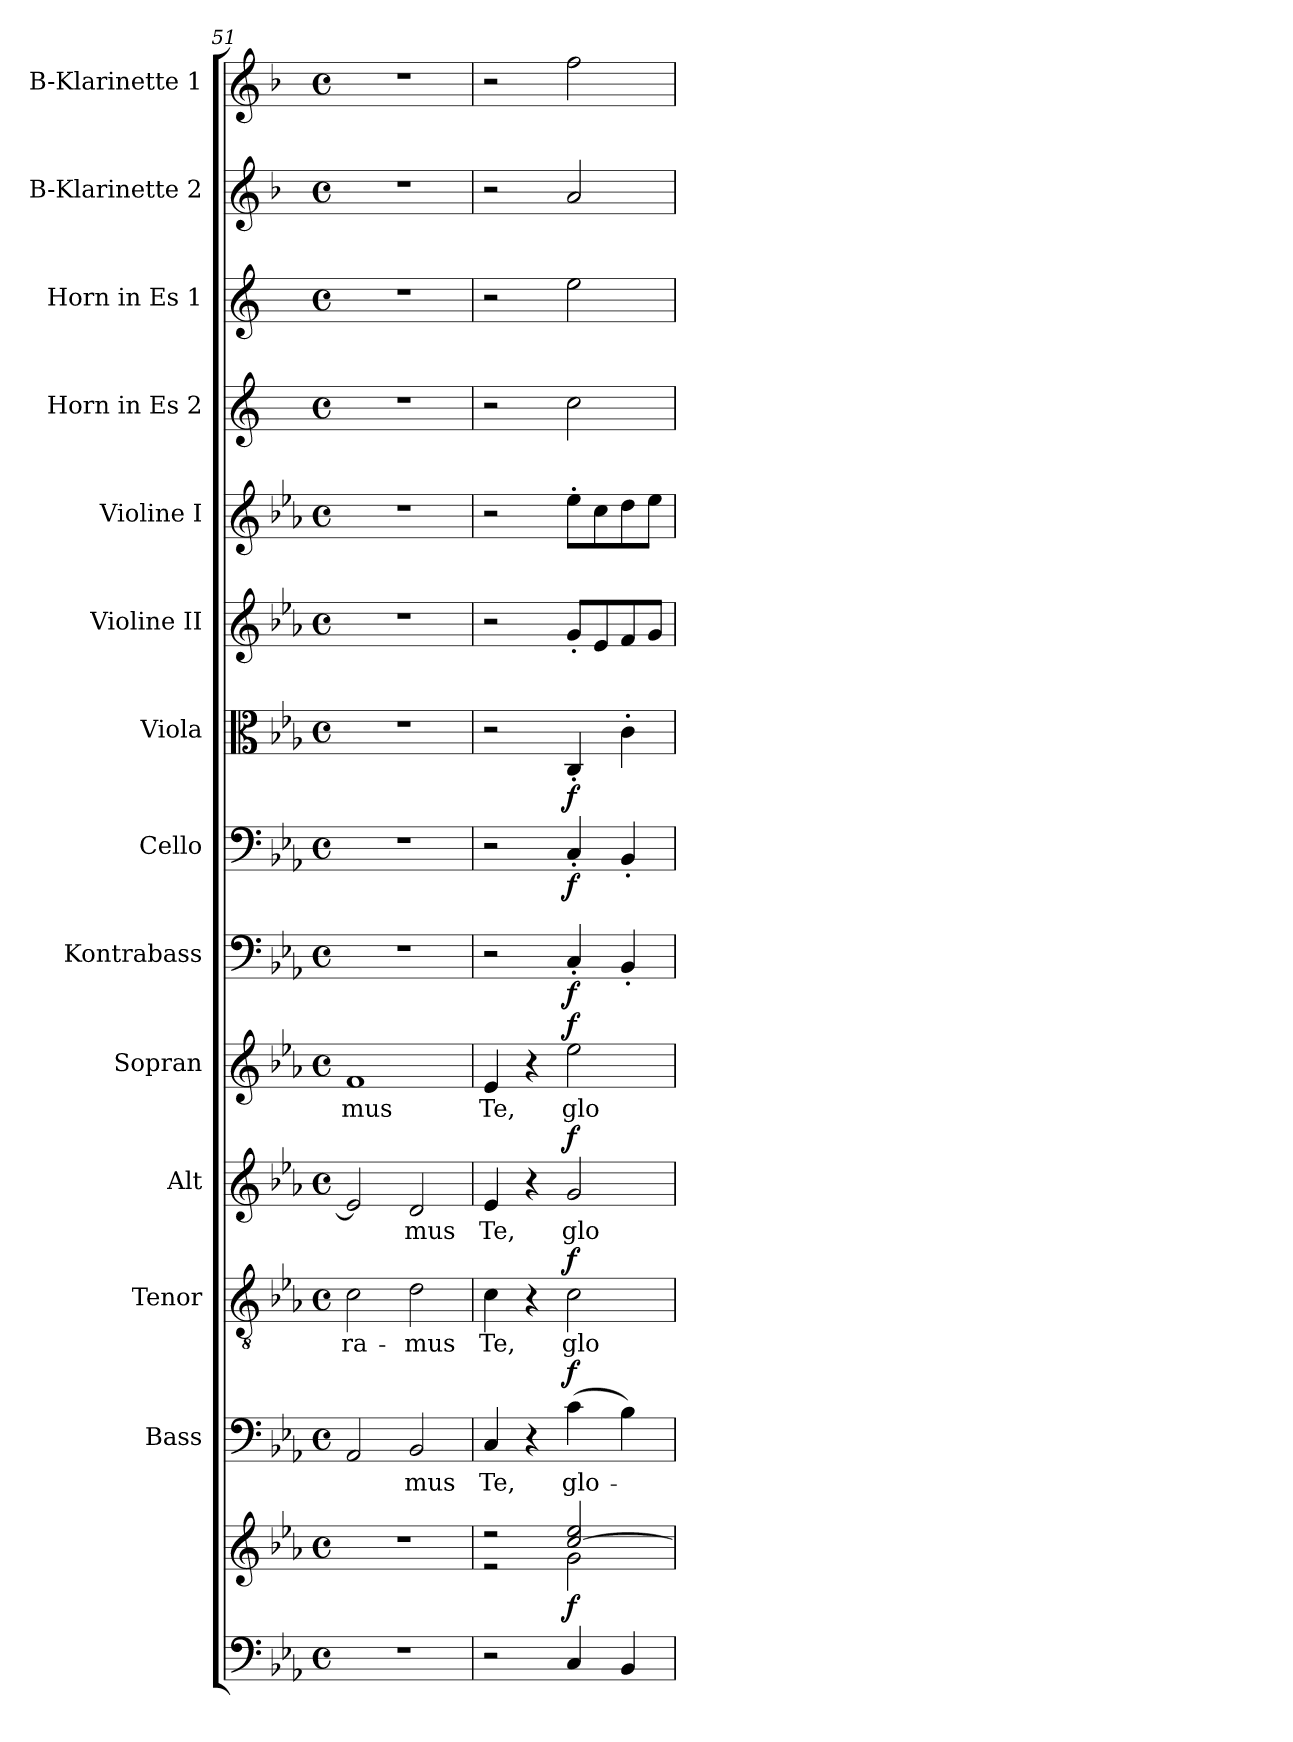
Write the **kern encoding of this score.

**kern	**kern	**dynam	**kern	**text	**dynam	**kern	**text	**dynam	**kern	**text	**dynam	**kern	**text	**dynam	**kern	**dynam	**kern	**dynam	**kern	**dynam	**kern	**kern	**kern	**kern	**kern	**kern
*part14	*part14	*part14	*part13	*part13	*part13	*part12	*part12	*part12	*part11	*part11	*part11	*part10	*part10	*part10	*part9	*part9	*part8	*part8	*part7	*part7	*part6	*part5	*part4	*part3	*part2	*part1
*staff15	*staff14	*staff14/15	*staff13	*staff13	*staff13	*staff12	*staff12	*staff12	*staff11	*staff11	*staff11	*staff10	*staff10	*staff10	*staff9	*staff9	*staff8	*staff8	*staff7	*staff7	*staff6	*staff5	*staff4	*staff3	*staff2	*staff1
*	*	*	*I"Bass	*	*	*I"Tenor	*	*	*I"Alt	*	*	*I"Sopran	*	*	*I"Kontrabass	*	*I"Cello	*	*I"Viola	*	*I"Violine II	*I"Violine I	*I"Horn in Es 2	*I"Horn in Es 1	*I"B-Klarinette 2	*I"B-Klarinette 1
*	*	*	*I'B.	*	*	*I'T.	*	*	*I'A.	*	*	*I'S.	*	*	*I'Kb.	*	*	*	*I'Vla.	*	*I'Vl. II	*I'Vl. I	*I'Hrn. 2	*I'Hrn. 1	*I'Kl. 2	*I'Kl. 1
*clefF4	*clefG2	*	*clefF4	*	*	*clefGv2	*	*	*clefG2	*	*	*clefG2	*	*	*clefF4	*	*clefF4	*	*clefC3	*	*clefG2	*clefG2	*clefG2	*clefG2	*clefG2	*clefG2
*	*	*	*	*	*	*	*	*	*	*	*	*	*	*	*ITrd7c12	*	*	*	*	*	*	*	*ITrd4c7	*ITrd4c7	*ITrd1c2	*ITrd1c2
*k[b-e-a-]	*k[b-e-a-]	*	*k[b-e-a-]	*	*	*k[b-e-a-]	*	*	*k[b-e-a-]	*	*	*k[b-e-a-]	*	*	*k[b-e-a-]	*	*k[b-e-a-]	*	*k[b-e-a-]	*	*k[b-e-a-]	*k[b-e-a-]	*k[b-]	*k[b-]	*k[b-e-a-]	*k[b-e-a-]
*E-:	*E-:	*	*E-:	*	*	*E-:	*	*	*E-:	*	*	*E-:	*	*	*E-:	*	*E-:	*	*E-:	*	*E-:	*E-:	*F:	*F:	*E-:	*E-:
*M4/4	*M4/4	*	*M4/4	*	*	*M4/4	*	*	*M4/4	*	*	*M4/4	*	*	*M4/4	*	*M4/4	*	*M4/4	*	*M4/4	*M4/4	*M4/4	*M4/4	*M4/4	*M4/4
*met(c)	*met(c)	*	*met(c)	*	*	*met(c)	*	*	*met(c)	*	*	*met(c)	*	*	*met(c)	*	*met(c)	*	*met(c)	*	*met(c)	*met(c)	*met(c)	*met(c)	*met(c)	*met(c)
=51	=51	=51	=51	=51	=51	=51	=51	=51	=51	=51	=51	=51	=51	=51	=51	=51	=51	=51	=51	=51	=51	=51	=51	=51	=51	=51
!	!	!	!	!	!	!	!LO:LY:b	!	!	!	!	!	!LO:LY:b	!	!	!	!	!	!	!	!	!	!	!	!	!
1r	1r	.	2AA-/	.	.	2c\	-ra-	.	2e-/]	.	.	1f	-mus	.	1r	.	1r	.	1r	.	1r	1r	1r	1r	1r	1r
!	!	!	!	!LO:LY:b	!	!	!LO:LY:b	!	!	!LO:LY:b	!	!	!	!	!	!	!	!	!	!	!	!	!	!	!	!
.	.	.	2BB-/	-mus	.	2d\	-mus	.	2d/	-mus	.	.	.	.	.	.	.	.	.	.	.	.	.	.	.	.
!!LO:PB:g=z
=52	=52	=52	=52	=52	=52	=52	=52	=52	=52	=52	=52	=52	=52	=52	=52	=52	=52	=52	=52	=52	=52	=52	=52	=52	=52	=52
*	*^	*	*	*	*	*	*	*	*	*	*	*	*	*	*	*	*	*	*	*	*	*	*	*	*	*
!	!	!	!	!	!LO:LY:b	!	!	!LO:LY:b	!	!	!LO:LY:b	!	!	!LO:LY:b	!	!	!	!	!	!	!	!	!	!	!	!	!
2r	2r	2r	.	4C/	Te,	.	4c\	Te,	.	4e-/	Te,	.	4e-/	Te,	.	2r	.	2r	.	2r	.	2r	2r	2r	2r	2r	2r
.	.	.	.	4r	.	.	4r	.	.	4r	.	.	4r	.	.	.	.	.	.	.	.	.	.	.	.	.	.
!	!	!	!LO:DY:b	!	!LO:LY:b	!LO:DY:a	!	!LO:LY:b	!LO:DY:a	!	!LO:LY:b	!LO:DY:a	!	!LO:LY:b	!LO:DY:a	!	!LO:DY:b	!	!LO:DY:b	!	!LO:DY:b	!	!	!	!	!	!
4C/	[>2cc/ 2ee-/	2g\	f	(>4c\	glo-	f	2c\	glo-	f	2g/	glo-	f	2ee-\	glo-	f	4CC'</	f	4C'</	f	4C'</	f	8g'</L	8ee-'>\L	2f\	2a\	2g/	2ee-\
.	.	.	.	.	.	.	.	.	.	.	.	.	.	.	.	.	.	.	.	.	.	8e-/	8cc\	.	.	.	.
4BB-/	.	.	.	4B-\)	.	.	.	.	.	.	.	.	.	.	.	4BBB-'</	.	4BB-'</	.	4c'>\	.	8f/	8dd\	.	.	.	.
.	.	.	.	.	.	.	.	.	.	.	.	.	.	.	.	.	.	.	.	.	.	8g/J	8ee-\J	.	.	.	.
*	*v	*v	*	*	*	*	*	*	*	*	*	*	*	*	*	*	*	*	*	*	*	*	*	*	*	*	*
=	=	=	=	=	=	=	=	=	=	=	=	=	=	=	=	=	=	=	=	=	=	=	=	=	=	=
*-	*-	*-	*-	*-	*-	*-	*-	*-	*-	*-	*-	*-	*-	*-	*-	*-	*-	*-	*-	*-	*-	*-	*-	*-	*-	*-
